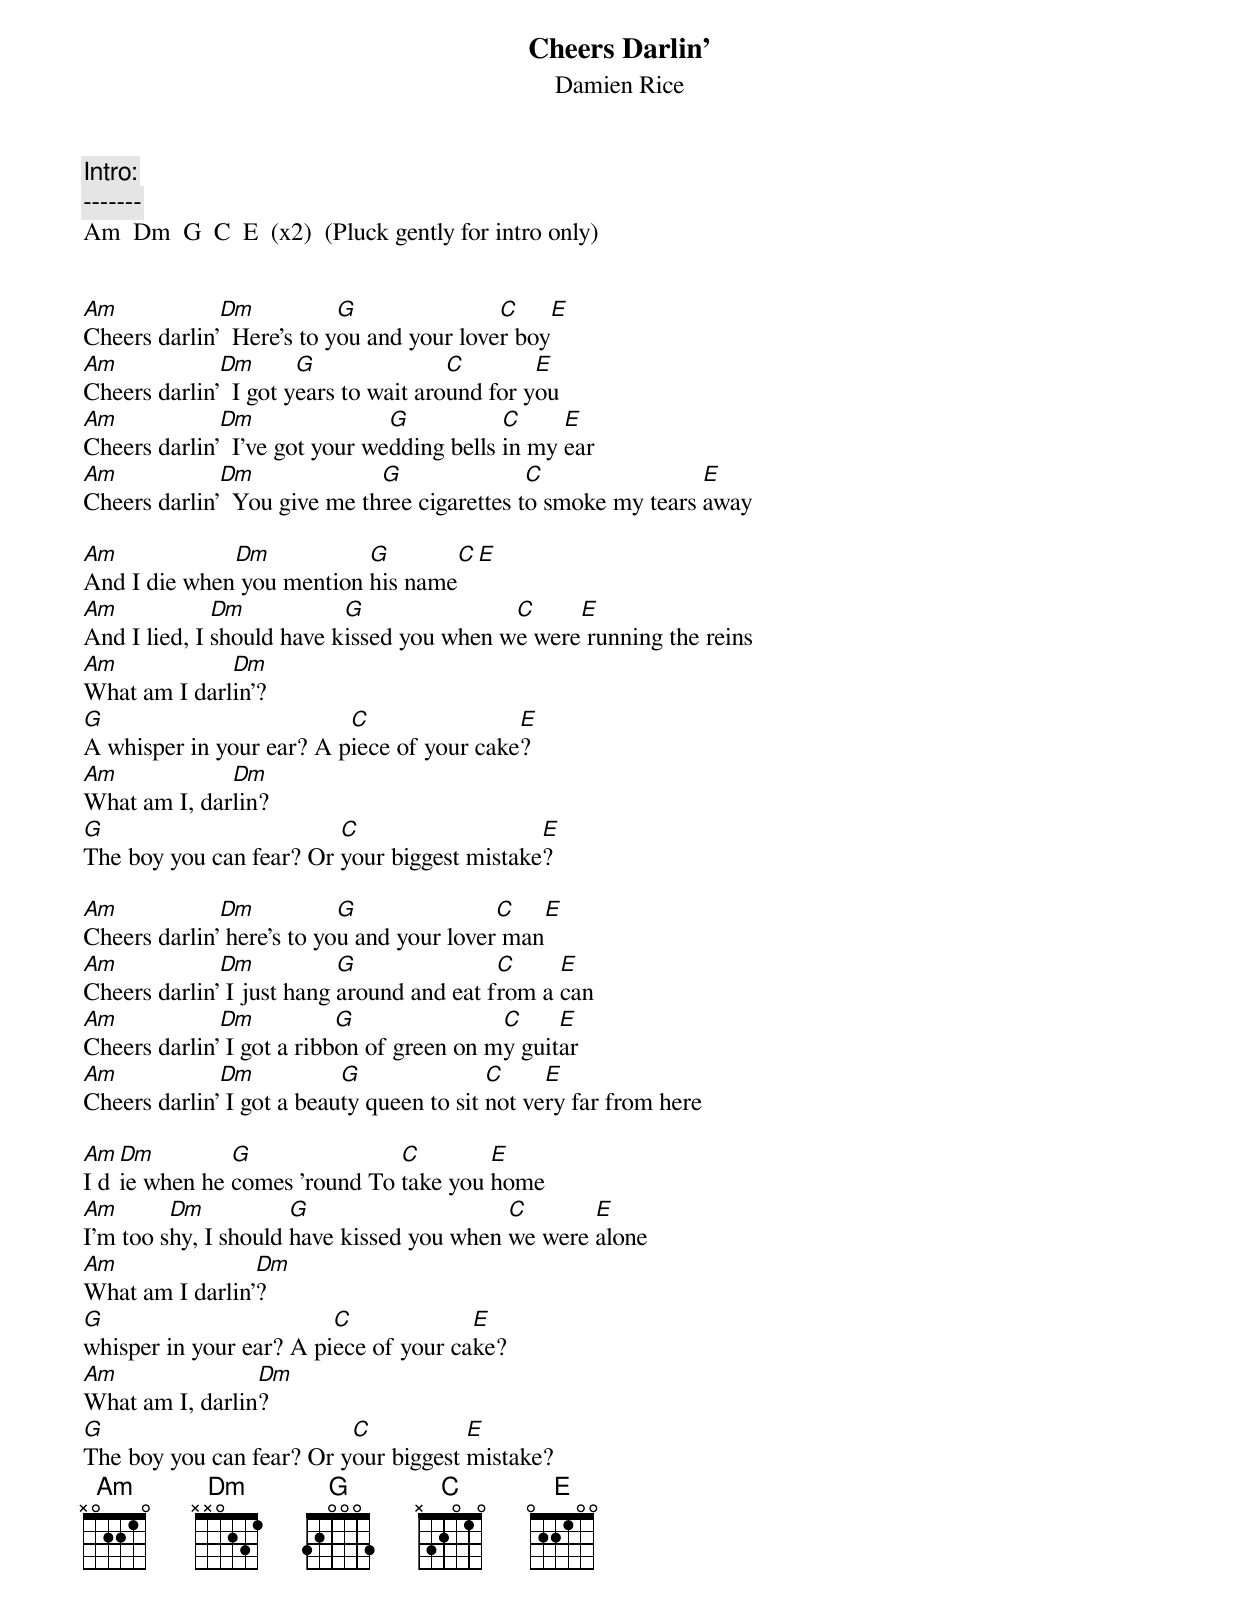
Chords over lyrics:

Cheers Darlin'
Damien Rice

Intro:
-------
Am  Dm  G  C  E  (x2)  (Pluck gently for intro only)


Am            Dm           G               C     E
Cheers darlin'  Here's to you and your lover boy
Am            Dm       G               C        E
Cheers darlin'  I got years to wait around for you
Am            Dm                G           C     E
Cheers darlin'  I've got your wedding bells in my ear
Am            Dm              G               C                E
Cheers darlin'  You give me three cigarettes to smoke my tears away

Am            Dm           G               C     E
And I die when you mention his name
Am            Dm           G               C     E
And I lied, I should have kissed you when we were running the reins
Am            Dm
What am I darlin'?
G                         C                E
A whisper in your ear? A piece of your cake?
Am            Dm
What am I, darlin?
G                        C                   E
The boy you can fear? Or your biggest mistake?

Am            Dm           G               C     E
Cheers darlin' here's to you and your lover man
Am            Dm           G               C     E
Cheers darlin' I just hang around and eat from a can
Am            Dm           G               C     E
Cheers darlin' I got a ribbon of green on my guitar
Am            Dm           G               C     E
Cheers darlin' I got a beauty queen to sit not very far from here

Am Dm         G               C        E
I die when he comes 'round To take you home
Am       Dm           G                    C       E
I'm too shy, I should have kissed you when we were alone
Am               Dm
What am I darlin'?
G                        C             E
whisper in your ear? A piece of your cake?
Am               Dm
What am I, darlin?
G                         C           E
The boy you can fear? Or your biggest mistake?
